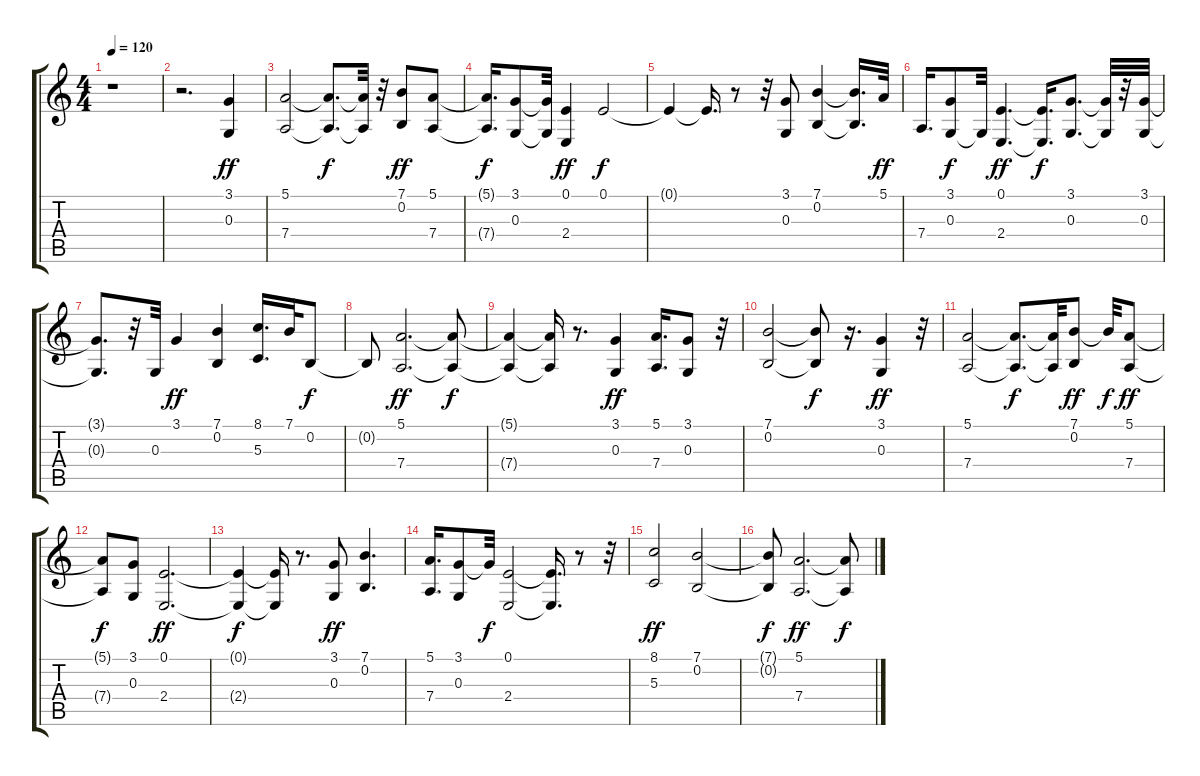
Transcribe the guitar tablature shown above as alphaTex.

\track "" {instrument accordion}
\staff {score tabs}
\tuning (E4 B3 G3 D3 A2 E2) {hide}
\ts (4 4)
\tempo 120
\clef g2
\ks c
r.1{dy f} |
r.2{d} (3.1 0.3).4{dy ff} |
(5.1 7.4).2 (5.1{t} 7.4{t}).8{d dy f} (5.1{t} 7.4{t}).32 r.32 (7.1 0.2).8{dy ff} (5.1 7.4).8 |
(5.1{t} 7.4{t}).16{d dy f} (3.1 0.3).8 (3.1{t} 0.3{t}).32 (0.1 2.4).4{dy ff} 0.1.2{dy f} |
0.1{t}.4 0.1{t}.16{d} r.8 r.32 (3.1 0.3).8 (7.1 0.2).4 (7.1{t} 0.2{t}).16{d} 5.1.32{dy ff} |
7.4.16{d} (3.1 0.3).8{dy f} 0.3{t}.32 (0.1 2.4).4{d dy ff} (0.1{t} 2.4{t}).16{d dy f} (3.1 0.3).8{d} (3.1{t} 0.3{t}).32 r.32 (3.1 0.3).32 |
(3.1{t} 0.3{t}).8{d} r.32 0.3.32 3.1.4{dy ff} (7.1 0.2).4 (8.1 5.3).16{d} 7.1.32 0.2.8{dy f} |
0.2{t}.8 (5.1 7.4).2{d dy ff} (5.1{t} 7.4{t}).8{dy f} |
(5.1{t} 7.4{t}).4 (5.1{t} 7.4{t}).16 r.8{d} (3.1 0.3).4{dy ff} (5.1 7.4).16{d} (3.1 0.3).8 r.32 |
(7.1 0.2).2 (7.1{t} 0.2{t}).8{dy f} r.16{d} (3.1 0.3).4{dy ff} r.32 |
(5.1 7.4).2 (5.1{t} 7.4{t}).8{d dy f} (5.1{t} 7.4{t}).32 (7.1 0.2).8{dy ff} 7.1{t}.32{dy f} (5.1 7.4).8{dy ff} |
(5.1{t} 7.4{t}).8{dy f} (3.1 0.3).8 (0.1 2.4).2{d dy ff} |
(0.1{t} 2.4{t}).4{dy f} (0.1{t} 2.4{t}).16 r.8{d} (3.1 0.3).8{dy ff} (7.1 0.2).4{d} |
(5.1 7.4).16{d} (3.1 0.3).8 3.1{t}.32{dy f} (0.1 2.4).2 (0.1{t} 2.4{t}).16{d} r.8 r.32 |
(8.1 5.3).2{dy ff} (7.1 0.2).2 |
(7.1{t} 0.2{t}).8{dy f} (5.1 7.4).2{d dy ff} (5.1{t} 7.4{t}).8{dy f}
